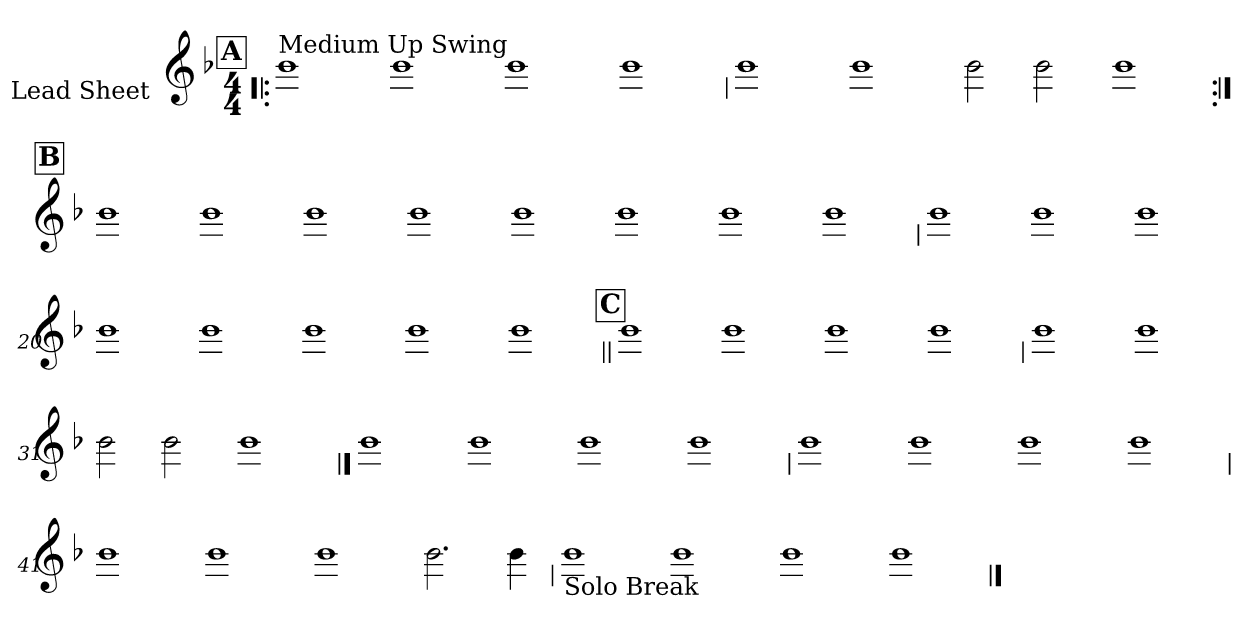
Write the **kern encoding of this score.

**kern
*part1
*staff1
*I"Lead Sheet
*stria0
*clefG2
*k[b-]
*d:
*M4/4
!!LO:REH:place=s1:a:t=A
=1!|:
!LO:TX:a:t=Medium Up Swing
1b-
=2-
1b-
=3-
1b-
=4-
1b-
!!LO:LB:g=z
=5
1b-
=6-
1b-
=7-
2b-
2b-
=8-
1b-
!!LO:LB:g=z
!!LO:REH:place=s1:a:t=B
=9:|!
1b-
=10-
1b-
=11-
1b-
=12-
1b-
=13-
1b-
=14-
1b-
=15-
1b-
=16-
1b-
!!LO:LB:g=z
=17
1b-
=18-
1b-
=19-
1b-
=20-
1b-
=21-
1b-
=22-
1b-
=23-
1b-
=24-
1b-
!!LO:LB:g=z
!!LO:REH:place=s1:a:t=C
=25||
1b-
=26-
1b-
=27-
1b-
=28-
1b-
!!LO:LB:g=z
=29
1b-
=30-
1b-
=31-
2b-
2b-
=32-
1b-
!!LO:LB:g=z
==33
1b-
=34-
1b-
=35-
1b-
=36-
1b-
!!LO:LB:g=z
=37
1b-
=38-
1b-
=39-
1b-
=40-
1b-
!!LO:LB:g=z
=41
1b-
=42-
1b-
=43-
1b-
=44-
2.b-
4b-
!!LO:LB:g=z
=45
!LO:TX:b:t=Solo Break
1b-
=46-
1b-
=47-
1b-
=48-
1b-
==
*-
